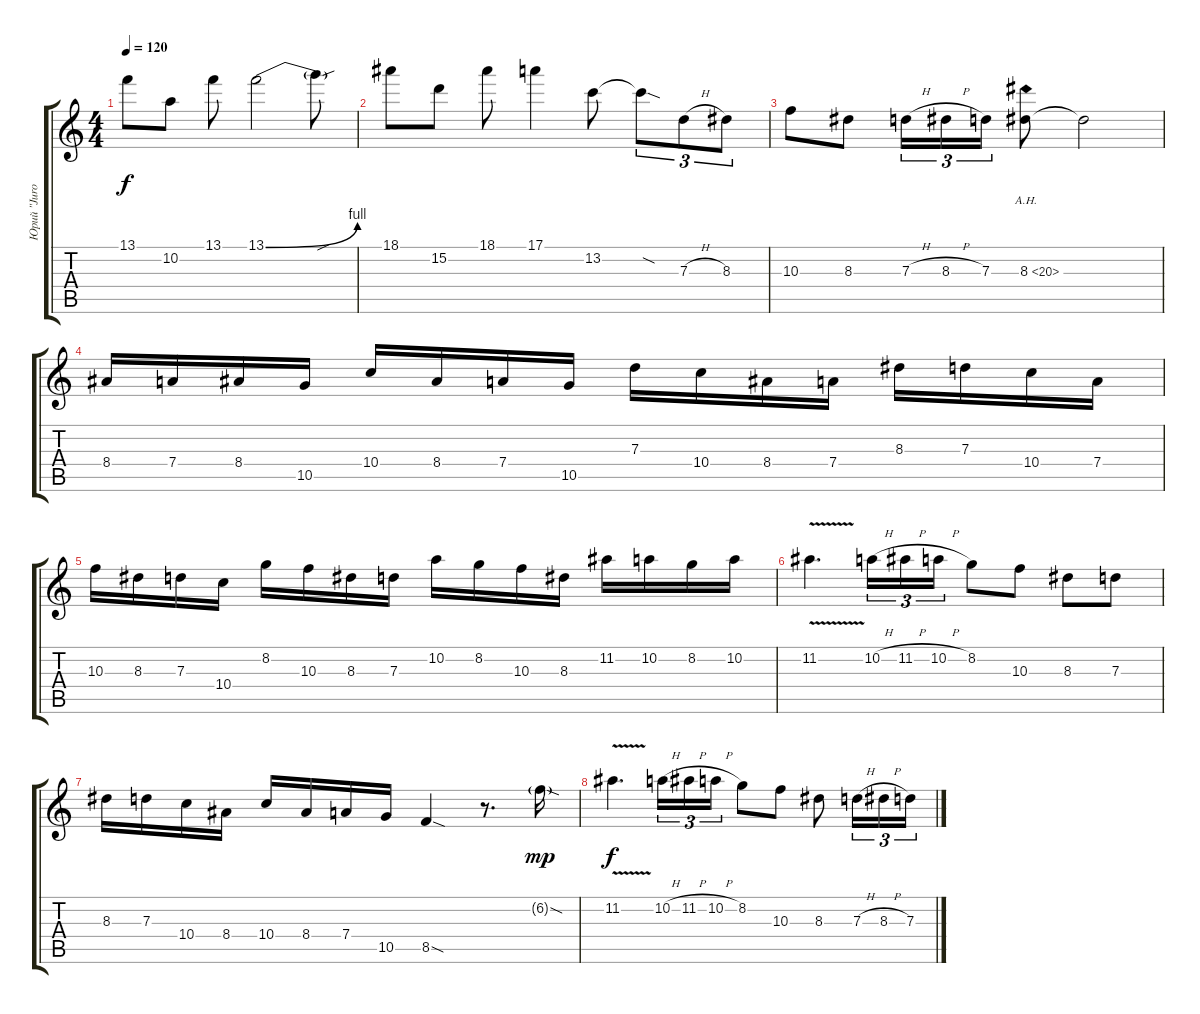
\track ("Юрий \"Juron\" Мелисов       (Гитара)" "Юрий \"Juro") {instrument acousticguitarsteel}
\staff {score tabs}
\tuning (E4 B3 G3 D3 A2 E2) {hide}
\ts (4 4)
\tempo 120
\clef g2
\ks c
13.1.8{dy f} 10.2.8 13.1.8 13.1{be (bend 0 0 60 4)}.2 13.1{sou t}.8 |
18.1.8 15.2.8 18.1.8 17.1.4 13.2.8 13.2{sod t}.8{tu (3 2)} 7.3{h}.8{tu (3 2)} 8.3.8{tu (3 2)} |
10.3.8 8.3.8 7.3{h}.16{tu (3 2)} 8.3{h}.16{tu (3 2)} 7.3.16{tu (3 2)} 8.3{ah 12}.8 8.3{t}.2 |
8.4.16 7.4.16 8.4.16 10.5.16 10.4.16 8.4.16 7.4.16 10.5.16 7.3.16 10.4.16 8.4.16 7.4.16 8.3.16 7.3.16 10.4.16 7.4.16 |
10.3.16 8.3.16 7.3.16 10.4.16 8.2.16 10.3.16 8.3.16 7.3.16 10.2.16 8.2.16 10.3.16 8.3.16 11.2.16 10.2.16 8.2.16 10.2.16 |
11.2{v}.4{d} 10.2{h}.16{tu (3 2)} 11.2{h}.16{tu (3 2)} 10.2{h}.16{tu (3 2)} 8.2.8 10.3.8 8.3.8 7.3.8 |
8.3.16 7.3.16 10.4.16 8.4.16 10.4.16 8.4.16 7.4.16 10.5.16 8.5{sod}.4 r.8{d} 6.2{sod g}.16{dy mp} |
11.2{v}.4{d dy f} 10.2{h}.16{tu (3 2)} 11.2{h}.16{tu (3 2)} 10.2{h}.16{tu (3 2)} 8.2.8 10.3.8 8.3.8 7.3{h}.16{tu (3 2)} 8.3{h}.16{tu (3 2)} 7.3.16{tu (3 2)}
